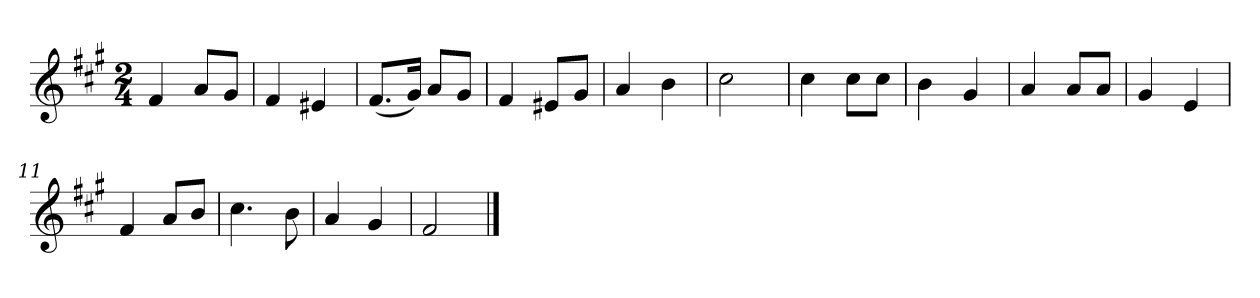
**kern
*part1
*staff1
*k[f#c#g#]
*M2/4
*MM120
=1
4f#
8aL
8g#J
=2
4f#
4e#X
=3
(8.f#L
16g#Jk)
8aL
8g#J
=4
4f#
8e#XL
8g#J
=5
4a
4b
=6
2cc#
=7
4cc#
8cc#L
8cc#J
=8
4b
4g#
=9
4a
8aL
8aJ
=10
4g#
4e
=11
4f#
8aL
8bJ
=12
4.cc#
8b
=13
4a
4g#
=14
2f#
==
*-
